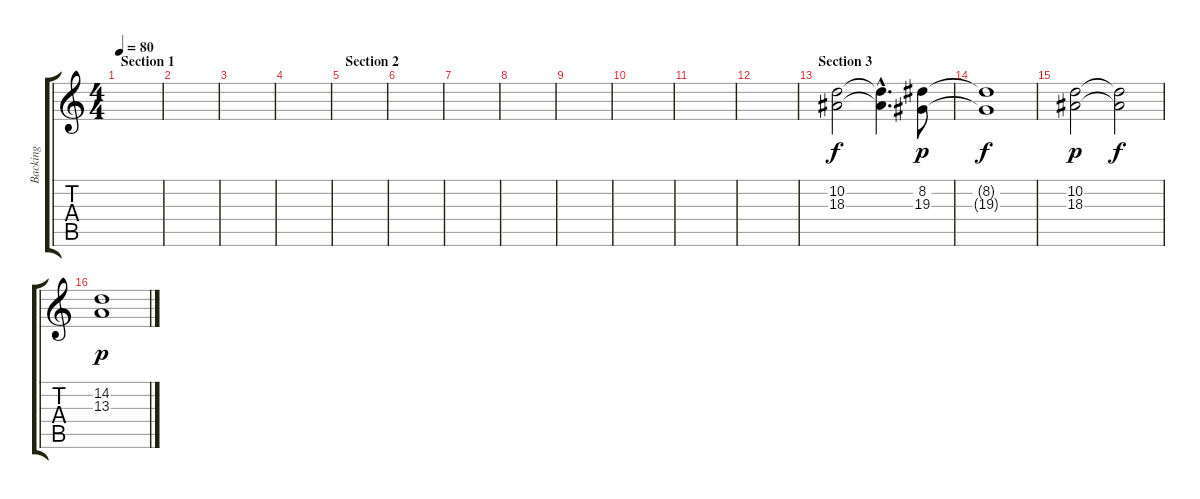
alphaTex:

\track ("Backing" "Backing") {instrument vibraphone}
\staff {score tabs}
\tuning (F4 C4 Ab3 Eb3 Bb2 F2) {hide}
\ts (4 4)
\section ("" "Section 1")
\tempo 80
\clef g2
\ks c
|
|
|
|
\section ("" "Section 2")
|
|
|
|
|
|
|
|
\section ("" "Section 3")
(10.2 18.3).2 (10.2{hac t} 18.3{hac t}).4{d dy f} (8.2 19.3).8{dy p} |
(8.2{t} 19.3{t}).1{dy f} |
(10.2 18.3).2{dy p} (10.2{t} 18.3{t}).2{dy f} |
(14.2 13.3).1{dy p}
